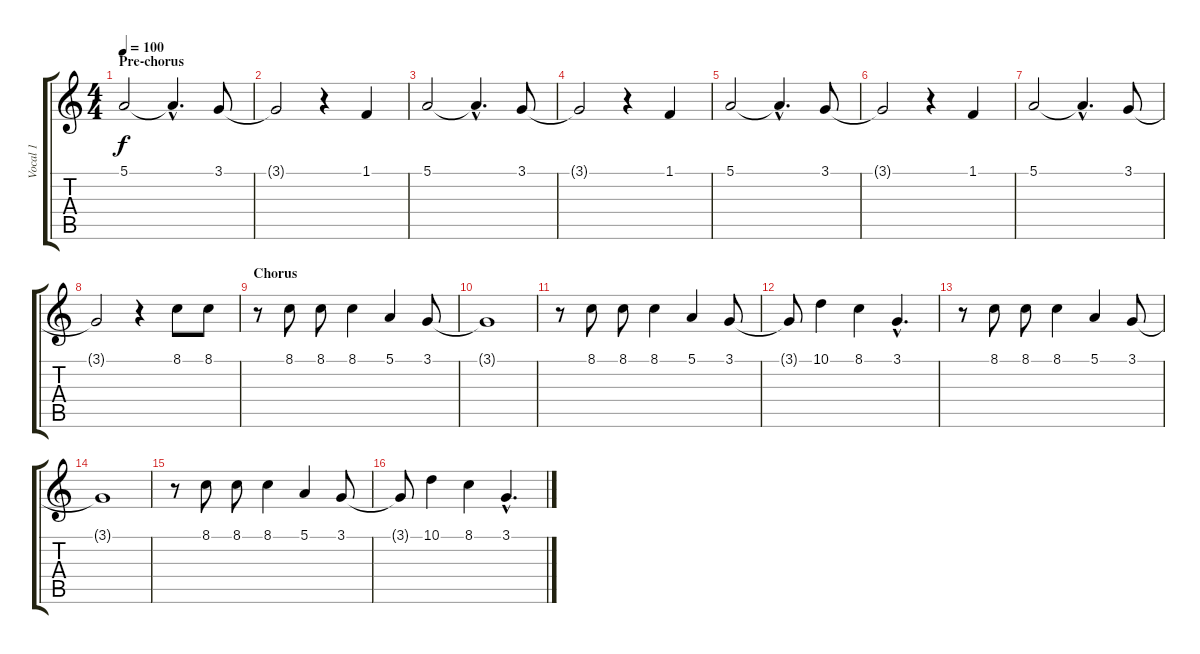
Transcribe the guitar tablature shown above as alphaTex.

\track ("Vocal 1" "Vocal 1") {instrument pad1newage}
\staff {score tabs}
\tuning (E4 B3 G3 D3 A2 E2) {hide}
\ts (4 4)
\section ("" "Pre-chorus")
\tempo 100
\clef g2
\ks c
5.1.2{dy f} 5.1{hac t}.4{d} 3.1.8 |
3.1{t}.2 r.4 1.1.4 |
5.1.2 5.1{hac t}.4{d} 3.1.8 |
3.1{t}.2 r.4 1.1.4 |
5.1.2 5.1{hac t}.4{d} 3.1.8 |
3.1{t}.2 r.4 1.1.4 |
5.1.2 5.1{hac t}.4{d} 3.1.8 |
3.1{t}.2 r.4 8.1.8 8.1.8 |
\section ("" "Chorus")
r.8 8.1.8 8.1.8 8.1.4 5.1.4 3.1.8 |
3.1{t}.1 |
r.8 8.1.8 8.1.8 8.1.4 5.1.4 3.1.8 |
3.1{t}.8 10.1.4 8.1.4 3.1{hac}.4{d} |
r.8 8.1.8 8.1.8 8.1.4 5.1.4 3.1.8 |
3.1{t}.1 |
r.8 8.1.8 8.1.8 8.1.4 5.1.4 3.1.8 |
3.1{t}.8 10.1.4 8.1.4 3.1{hac}.4{d}
